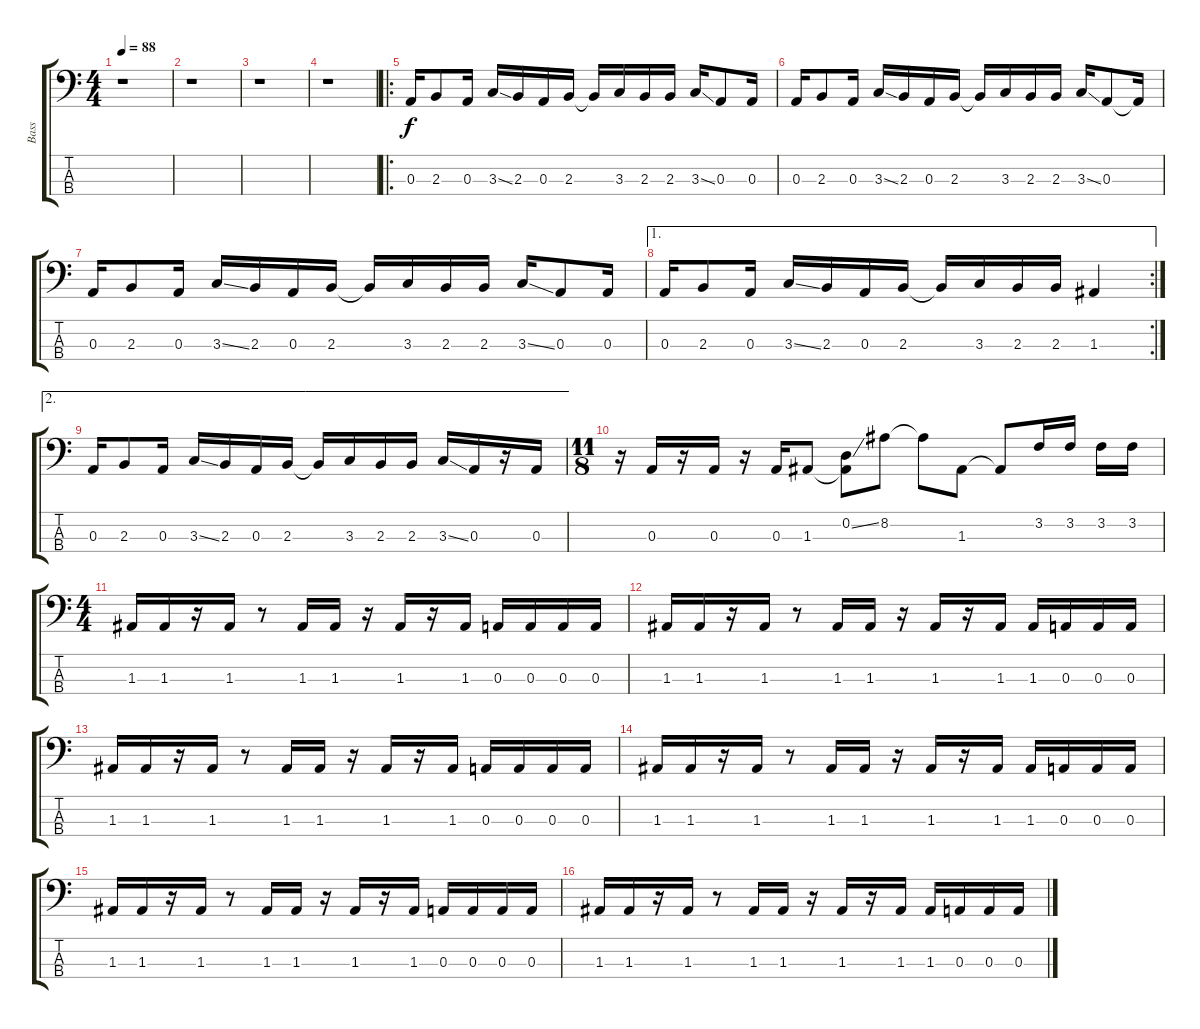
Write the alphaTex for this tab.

\track ("Bass" "Bass") {instrument electricbasspick}
\staff {score tabs}
\tuning (G2 D2 A1 E1) {hide}
\ts (4 4)
\tempo 88
\clef f4
\ks c
r.1{dy f instrument electricbasspick} |
r.1 |
r.1 |
r.1 |
\ro
0.3.16 2.3.8 0.3.16 3.3{ss}.16 2.3.16 0.3.16 2.3.16 2.3{t}.16 3.3.16 2.3.16 2.3.16 3.3{ss}.16 0.3.8 0.3.16 |
0.3.16 2.3.8 0.3.16 3.3{ss}.16 2.3.16 0.3.16 2.3.16 2.3{t}.16 3.3.16 2.3.16 2.3.16 3.3{ss}.16 0.3.8 0.3{t}.16 |
0.3.16 2.3.8 0.3.16 3.3{ss}.16 2.3.16 0.3.16 2.3.16 2.3{t}.16 3.3.16 2.3.16 2.3.16 3.3{ss}.16 0.3.8 0.3.16 |
\ae 1
\rc 2
0.3.16 2.3.8 0.3.16 3.3{ss}.16 2.3.16 0.3.16 2.3.16 2.3{t}.16 3.3.16 2.3.16 2.3.16 1.3.4 |
\ae 2
0.3.16 2.3.8 0.3.16 3.3{ss}.16 2.3.16 0.3.16 2.3.16 2.3{t}.16 3.3.16 2.3.16 2.3.16 3.3{ss}.16 0.3.16 r.16 0.3.16 |
\ts (11 8)
r.16 0.3.16 r.16 0.3.16 r.16 0.3.16 1.3.8 (0.2{ss} 1.3{t}).8 8.2.8 8.2{t}.8 1.3.8 1.3{t}.8 3.2.16 3.2.16 3.2.16 3.2.16 |
\ts (4 4)
1.3.16 1.3.16 r.16 1.3.16 r.8 1.3.16 1.3.16 r.16 1.3.16 r.16 1.3.16 0.3.16 0.3.16 0.3.16 0.3.16 |
1.3.16 1.3.16 r.16 1.3.16 r.8 1.3.16 1.3.16 r.16 1.3.16 r.16 1.3.16 1.3.16 0.3.16 0.3.16 0.3.16 |
1.3.16 1.3.16 r.16 1.3.16 r.8 1.3.16 1.3.16 r.16 1.3.16 r.16 1.3.16 0.3.16 0.3.16 0.3.16 0.3.16 |
1.3.16 1.3.16 r.16 1.3.16 r.8 1.3.16 1.3.16 r.16 1.3.16 r.16 1.3.16 1.3.16 0.3.16 0.3.16 0.3.16 |
1.3.16 1.3.16 r.16 1.3.16 r.8 1.3.16 1.3.16 r.16 1.3.16 r.16 1.3.16 0.3.16 0.3.16 0.3.16 0.3.16 |
1.3.16 1.3.16 r.16 1.3.16 r.8 1.3.16 1.3.16 r.16 1.3.16 r.16 1.3.16 1.3.16 0.3.16 0.3.16 0.3.16
